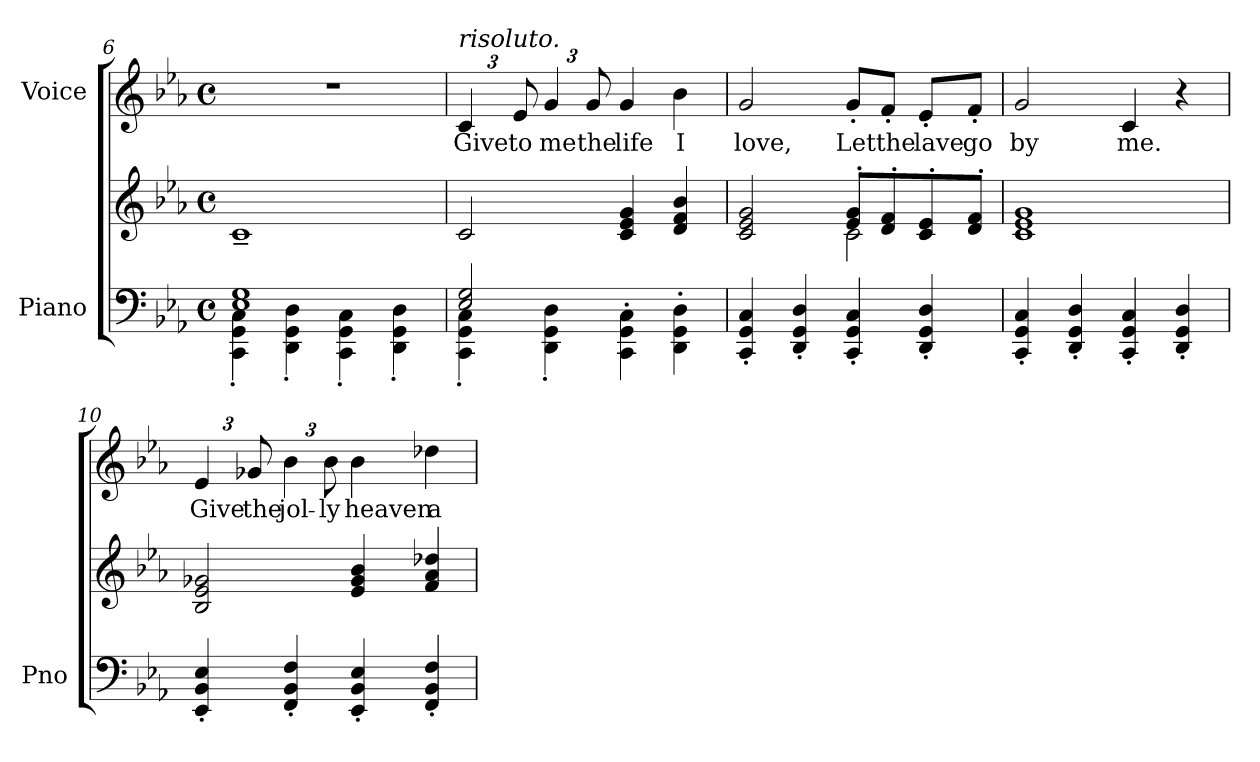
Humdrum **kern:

**kern	**kern	**kern	**text
*part2	*part2	*part1	*part1
*staff3	*staff2	*staff1	*staff1
*I"Piano	*	*I"Voice	*
*I'Pno	*	*	*
*clefF4	*clefG2	*clefG2	*
*k[b-e-a-]	*k[b-e-a-]	*k[b-e-a-]	*
*M4/4	*M4/4	*M4/4	*
*met(c)	*met(c)	*met(c)	*
=6	=6	=6	=6
*^	*	*	*
1E- 1G	4CC\' 4GG\' 4C\'	1c~	1r	.
.	4DD\' 4GG\' 4D\'	.	.	.
.	4CC\' 4GG\' 4C\'	.	.	.
.	4DD\' 4GG\' 4D\'	.	.	.
=7	=7	=7	=7	=7
*	*	*	*Xbrackettup	*
!	!	!	!LO:TX:a:i:t=risoluto.	!
!	!	!	!	!LO:LY:b
2E-/ 2G/	4CC\' 4GG\' 4C\'	2c/	6c/	Give
!	!	!	!	!LO:LY:b
.	.	.	12e-/	to
!	!	!	!	!LO:LY:b
.	4DD\' 4GG\' 4D\'	.	6g/	me
!	!	!	!	!LO:LY:b
.	.	.	12g/	the
!	!	!	!	!LO:LY:b
2ryy	4CC\' 4GG\' 4C\'	4c/ 4e-/ 4g/	4g/	life
!	!	!	!	!LO:LY:b
.	4DD\' 4GG\' 4D\'	4d/ 4f/ 4b-/	4b-\	I
=8	=8	=8	=8	=8
*	*	*^	*	*
!	!	!	!	!	!LO:LY:b
*v	*v	*	*	*	*
4CC/' 4GG/' 4C/'	2c/ 2e-/ 2g/	2ryy	2g/	love,
4DD/' 4GG/' 4D/'	.	.	.	.
!	!	!	!	!LO:LY:b
4CC/' 4GG/' 4C/'	8e-/' 8g/'L	2c\	8g'/L	Let
!	!	!	!	!LO:LY:b
.	8d/' 8f/'	.	8f'/J	the
!	!	!	!	!LO:LY:b
4DD/' 4GG/' 4D/'	8c/' 8e-/'	.	8e-'/L	lave
!	!	!	!	!LO:LY:b
.	8d/' 8f/'J	.	8f'/J	go
*	*v	*v	*	*
!!LO:LB:g=z
=9	=9	=9	=9
!	!	!	!LO:LY:b
4CC/' 4GG/' 4C/'	1c 1e- 1g	2g/	by
4DD/' 4GG/' 4D/'	.	.	.
!	!	!	!LO:LY:b
4CC/' 4GG/' 4C/'	.	4c/	me.
4DD/' 4GG/' 4D/'	.	4r	.
=10	=10	=10	=10
!	!	!	!LO:LY:b
4EE-/' 4BB-/' 4E-/'	2B-/ 2e-/ 2g-X/	6e-/	Give
!	!	!	!LO:LY:b
.	.	12g-X/	the
!	!	!	!LO:LY:b
4FF/' 4BB-/' 4F/'	.	6b-\	jol-
!	!	!	!LO:LY:b
.	.	12b-\	-ly
!	!	!	!LO:LY:b
4EE-/' 4BB-/' 4E-/'	4e-/ 4g-/ 4b-/	4b-\	heaven
!	!	!	!LO:LY:b
4FF/' 4BB-/' 4F/'	4f/ 4a-/ 4dd-X/	4dd-X\	a-
=	=	=	=
*-	*-	*-	*-
